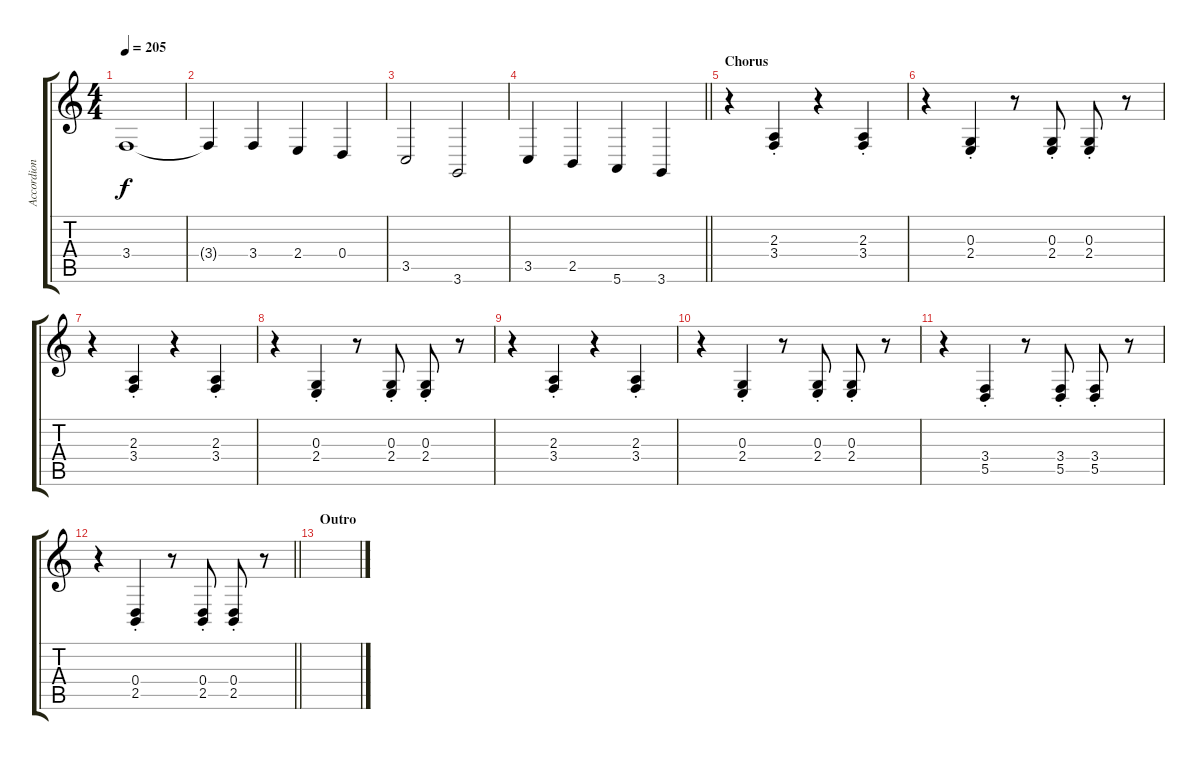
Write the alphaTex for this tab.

\track ("Accordion" "Accordion") {instrument accordion}
\staff {score tabs}
\tuning (E4 B3 G3 D3 A2 E2) {hide}
\ts (4 4)
\tempo 205
\clef g2
\ks c
3.4.1{dy f} |
3.4{t}.4 3.4.4 2.4.4 0.4.4 |
3.5.2 3.6.2 |
\barLineRight lightlight
3.5.4 2.5.4 5.6.4 3.6.4 |
\section ("" "Chorus")
r.4 (2.3{st} 3.4{st}).4 r.4 (2.3{st} 3.4{st}).4 |
r.4 (0.3{st} 2.4{st}).4 r.8 (0.3{st} 2.4{st}).8 (0.3{st} 2.4{st}).8 r.8 |
r.4 (2.3{st} 3.4{st}).4 r.4 (2.3{st} 3.4{st}).4 |
r.4 (0.3{st} 2.4{st}).4 r.8 (0.3{st} 2.4{st}).8 (0.3{st} 2.4{st}).8 r.8 |
r.4 (2.3{st} 3.4{st}).4 r.4 (2.3{st} 3.4{st}).4 |
r.4 (0.3{st} 2.4{st}).4 r.8 (0.3{st} 2.4{st}).8 (0.3{st} 2.4{st}).8 r.8 |
r.4 (3.4{st} 5.5{st}).4 r.8 (3.4{st} 5.5{st}).8 (3.4{st} 5.5{st}).8 r.8 |
\barLineRight lightlight
r.4 (0.4{st} 2.5{st}).4 r.8 (0.4{st} 2.5{st}).8 (0.4{st} 2.5{st}).8 r.8 |
\section ("" "Outro")
